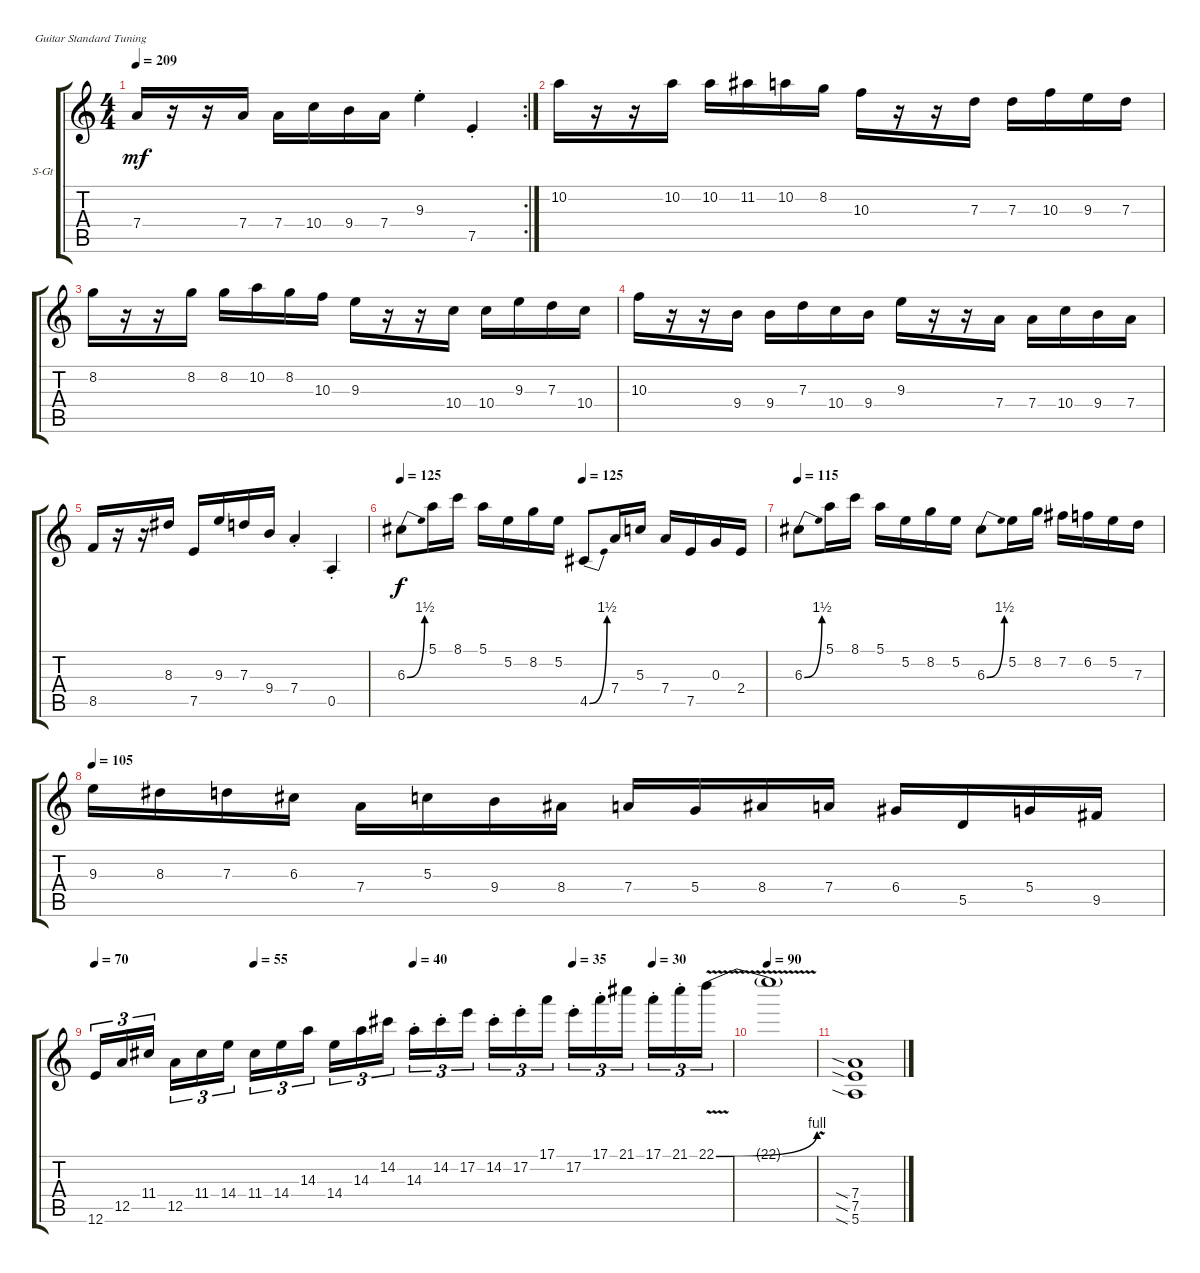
\defaultSystemsLayout 4
\bracketExtendMode groupsimilarinstruments
\firstSystemTrackNameOrientation horizontal
\otherSystemsTrackNameOrientation horizontal
\track ("Main Guitar" "S-Gt") {instrument acousticguitarsteel}
\staff {score tabs}
\tuning (E4 B3 G3 D3 A2 E2)
\rc 2
\ts (4 4)
\tempo 209
\clef g2
\ks c
7.4.16{dy mf} r.16 r.16 7.4.16 7.4.16 10.4.16 9.4.16 7.4.16 9.3{st}.4 7.5{st}.4 |
10.2.16 r.16 r.16 10.2.16 10.2.16 11.2.16 10.2.16 8.2.16 10.3.16 r.16 r.16 7.3.16 7.3.16 10.3.16 9.3.16 7.3.16 |
8.2.16 r.16 r.16 8.2.16 8.2.16 10.2.16 8.2.16 10.3.16 9.3.16 r.16 r.16 10.4.16 10.4.16 9.3.16 7.3.16 10.4.16 |
10.3.16 r.16 r.16 9.4.16 9.4.16 7.3.16 10.4.16 9.4.16 9.3.16 r.16 r.16 7.4.16 7.4.16 10.4.16 9.4.16 7.4.16 |
8.5.16 r.16 r.16 8.3.16 7.5.16 9.3.16 7.3.16 9.4.16 7.4{st}.4 0.5{st}.4 |
\tempo 125
\tempo (125 0.5)
6.3{be (bend 0 0 24.599999999999998 6)}.8{dy f} 5.1.16 8.1.16 5.1.16 5.2.16 8.2.16 5.2.16 4.5{be (bend 0 0 18 6)}.8 7.4.16 5.3.16 7.4.16 7.5.16 0.3.16 2.4.16 |
\tempo 115
6.3{be (bend 0 0 24.599999999999998 6)}.8 5.1.16 8.1.16 5.1.16 5.2.16 8.2.16 5.2.16 6.3{be (bend 0 0 22.2 6)}.8 5.2.16 8.2.16 7.2.16 6.2.16 5.2.16 7.3.16 |
\tempo 105
9.3.16 8.3.16 7.3.16 6.3.16 7.4.16 5.3.16 9.4.16 8.4.16 7.4.16 5.4.16 8.4.16 7.4.16 6.4.16 5.5.16 5.4.16 9.5.16 |
\tempo 70
\tempo (55 0.25)
\tempo (40 0.5)
\tempo (35 0.75)
\tempo (30 0.875)
12.6.16{tu (3 2)} 12.5.16{tu (3 2)} 11.4.16{tu (3 2)} 12.5.16{tu (3 2)} 11.4.16{tu (3 2)} 14.4.16{tu (3 2)} 11.4.16{tu (3 2)} 14.4.16{tu (3 2)} 14.3.16{tu (3 2)} 14.4.16{tu (3 2)} 14.3.16{tu (3 2)} 14.2.16{tu (3 2)} 14.3{st}.16{tu (3 2)} 14.2{st}.16{tu (3 2)} 17.2.16{tu (3 2)} 14.2{st}.16{tu (3 2)} 17.2{st}.16{tu (3 2)} 17.1.16{tu (3 2)} 17.2{st}.16{tu (3 2)} 17.1{st}.16{tu (3 2)} 21.1.16{tu (3 2)} 17.1{st}.16{tu (3 2)} 21.1{st}.16{tu (3 2)} 22.1{be (bend 0 0 27 4) v}.16{tu (3 2)} |
\tempo 90
22.1{v t}.1 |
(5.6{sia} 7.5{sia} 7.4{sia}).1
